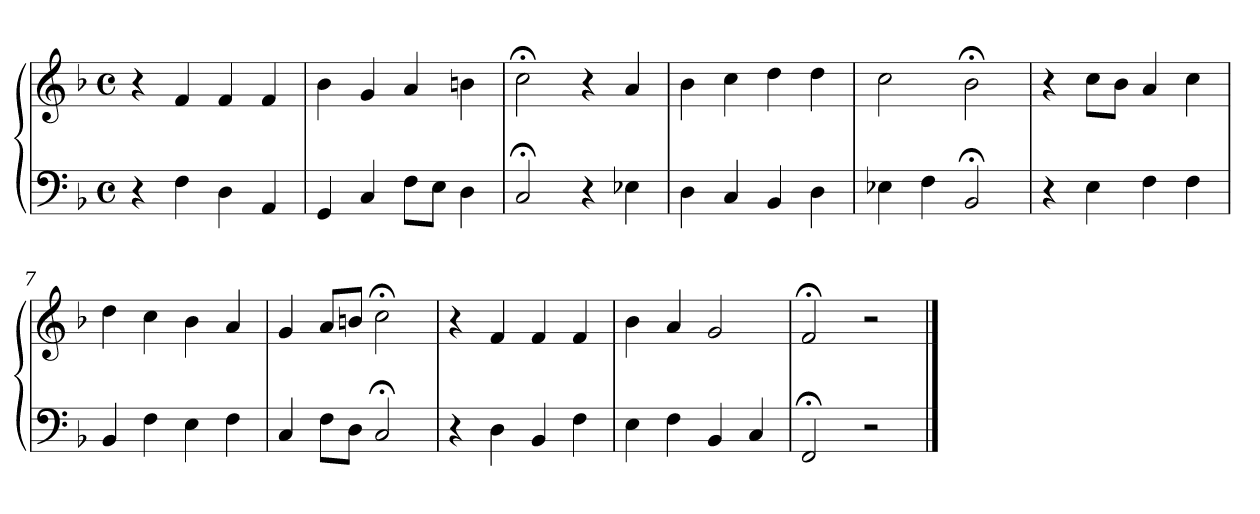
**kern	**kern
*part1	*part1
*staff2	*staff1
*clefF4	*clefG2
*k[b-]	*k[b-]
*M4/4	*M4/4
*met(c)	*met(c)
=1	=1
4r	4r
4F	4f
4D	4f
4AA	4f
=2	=2
4GG	4b-
4C	4g
8FL	4a
8EJ	.
4D	4bn
=3	=3
2C;<	2cc;<
4r	4r
4E-X	4a
=4	=4
4D	4b-
4C	4cc
4BB-	4dd
4D	4dd
=5	=5
4E-X	2cc
4F	.
2BB-;<	2b-;<
=6	=6
4r	4r
4E	8ccL
.	8b-J
4F	4a
4F	4cc
=7	=7
4BB-	4dd
4F	4cc
4E	4b-
4F	4a
!!LO:LB:g=z
=8	=8
4C	4g
8FL	8aL
8DJ	8bnJ
2C;<	2cc;<
=9	=9
4r	4r
4D	4f
4BB-	4f
4F	4f
=10	=10
4E	4b-
4F	4a
4BB-	2g
4C	.
=11	=11
2FF;<	2f;<
2r	2r
==	==
*-	*-
